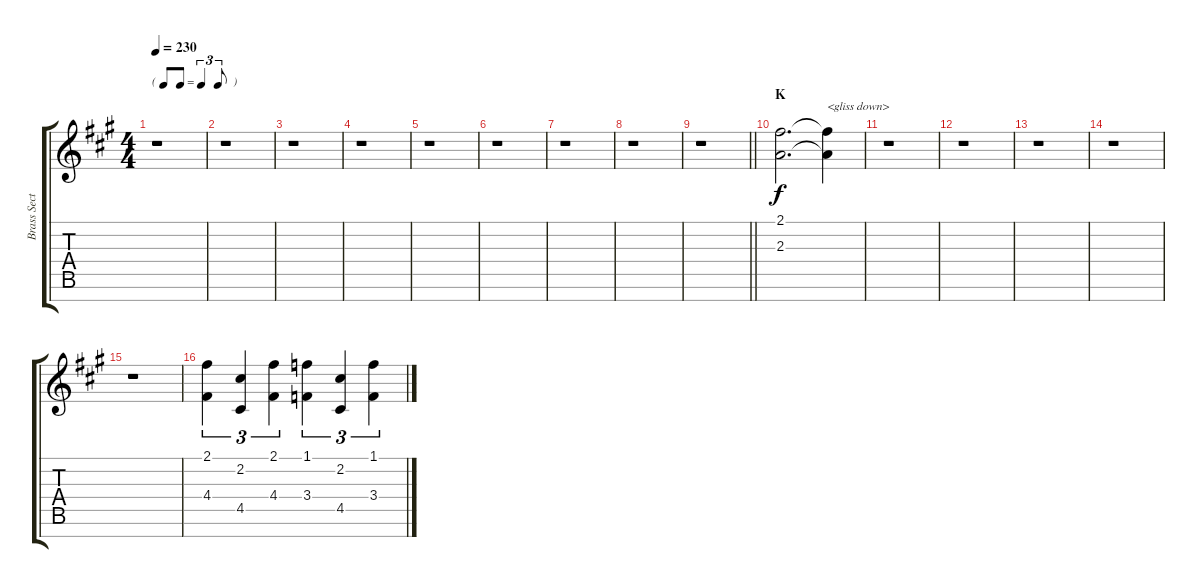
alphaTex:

\track ("Brass Section" "Brass Sect") {instrument brasssection}
\staff {score tabs}
\tuning (E5 B4 G4 D4 A3 E3 B2) {hide}
\ts (4 4)
\tf triplet8th
\tempo 230
\clef g2
\ks a
r.1{dy f} |
r.1 |
r.1 |
r.1 |
r.1 |
r.1 |
r.1 |
r.1 |
\barLineRight lightlight
r.1 |
\section ("" "K")
(2.1 2.3).2{d} (2.1{t} 2.3{t}).4{txt "<gliss down>"} |
r.1 |
r.1 |
r.1 |
r.1 |
r.1 |
(2.1 4.4).4{tu (3 2)} (2.2 4.5).4{tu (3 2)} (2.1 4.4).4{tu (3 2)} (1.1 3.4).4{tu (3 2)} (2.2 4.5).4{tu (3 2)} (1.1 3.4).4{tu (3 2)}
